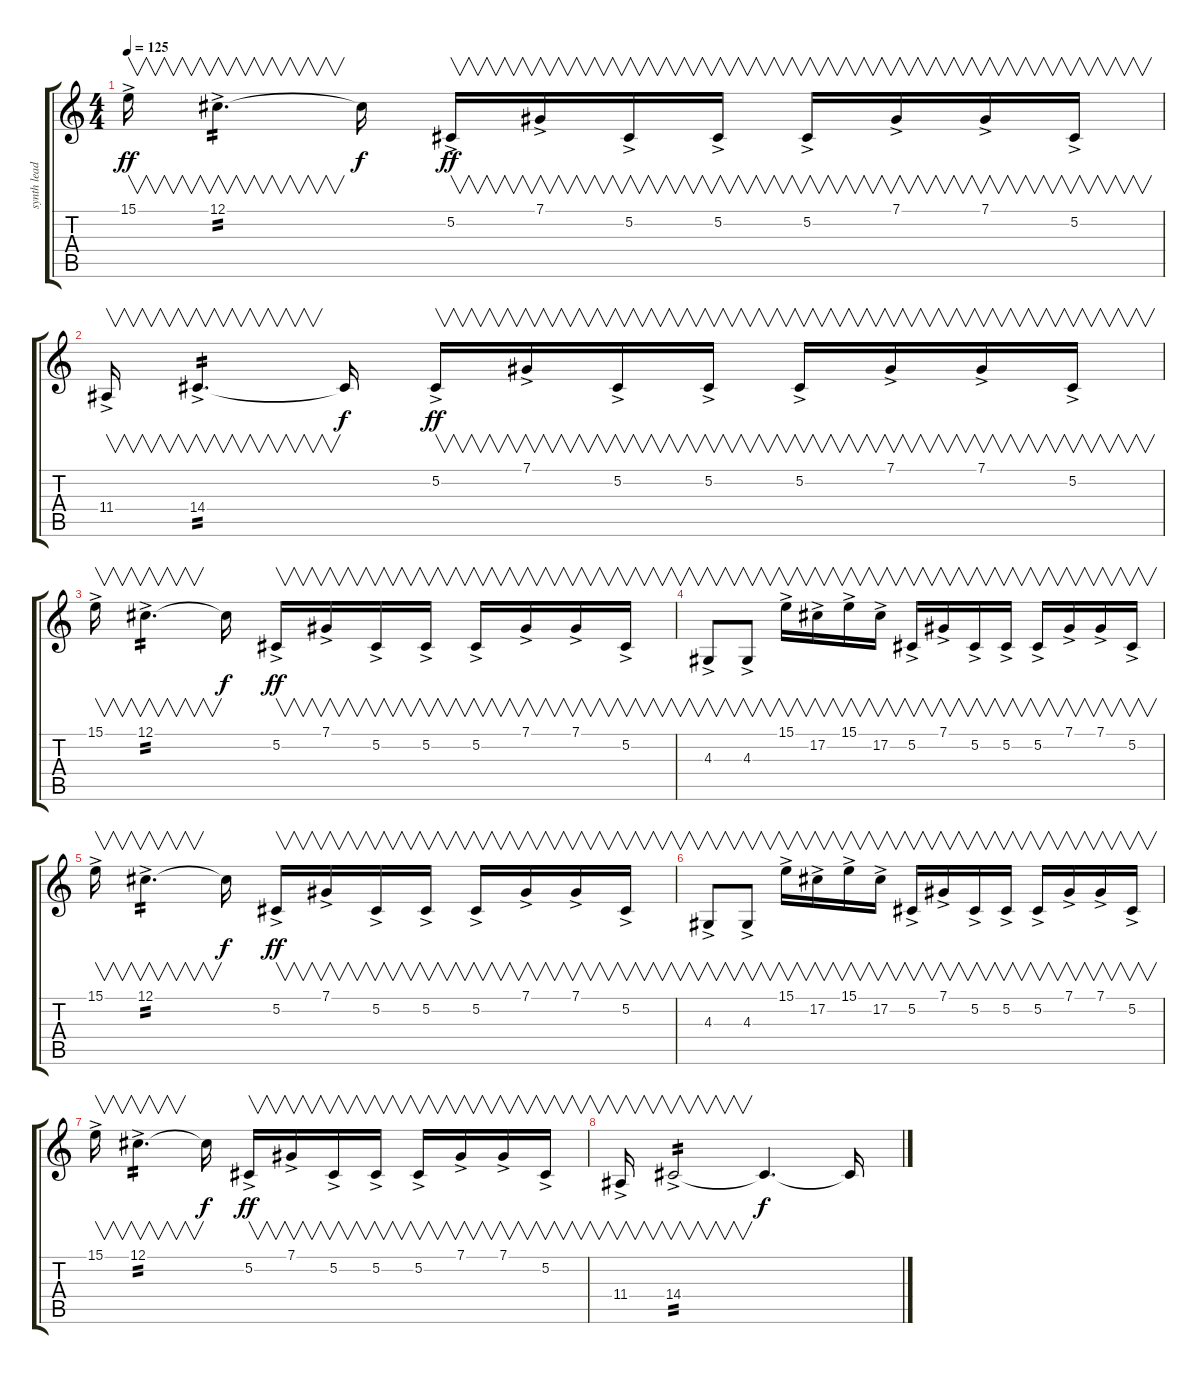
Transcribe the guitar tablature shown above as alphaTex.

\track ("synth lead 2" "synth lead") {instrument lead2sawtooth}
\staff {score tabs}
\tuning (Db4 Ab3 E3 B2 Gb2 B1) {hide}
\ts (4 4)
\tempo 125
\clef g2
\ks c
15.1{ac}.16{v dy ff} 12.1{ac}.4{v d tp 2} 12.1{t}.16{dy f} 5.2{ac}.16{v dy ff} 7.1{ac}.16{v} 5.2{ac}.16{v} 5.2{ac}.16{v} 5.2{ac}.16{v} 7.1{ac}.16{v} 7.1{ac}.16{v} 5.2{ac}.16{v} |
11.4{ac}.16{v} 14.4{ac}.4{v d tp 2} 14.4{t}.16{dy f} 5.2{ac}.16{v dy ff} 7.1{ac}.16{v} 5.2{ac}.16{v} 5.2{ac}.16{v} 5.2{ac}.16{v} 7.1{ac}.16{v} 7.1{ac}.16{v} 5.2{ac}.16{v} |
15.1{ac}.16{v} 12.1{ac}.4{v d tp 2} 12.1{t}.16{dy f} 5.2{ac}.16{v dy ff} 7.1{ac}.16{v} 5.2{ac}.16{v} 5.2{ac}.16{v} 5.2{ac}.16{v} 7.1{ac}.16{v} 7.1{ac}.16{v} 5.2{ac}.16{v} |
4.3{ac}.8{v} 4.3{ac}.8{v} 15.1{ac}.16{v} 17.2{ac}.16{v} 15.1{ac}.16{v} 17.2{ac}.16{v} 5.2{ac}.16{v} 7.1{ac}.16{v} 5.2{ac}.16{v} 5.2{ac}.16{v} 5.2{ac}.16{v} 7.1{ac}.16{v} 7.1{ac}.16{v} 5.2{ac}.16{v} |
15.1{ac}.16{v} 12.1{ac}.4{v d tp 2} 12.1{t}.16{dy f} 5.2{ac}.16{v dy ff} 7.1{ac}.16{v} 5.2{ac}.16{v} 5.2{ac}.16{v} 5.2{ac}.16{v} 7.1{ac}.16{v} 7.1{ac}.16{v} 5.2{ac}.16{v} |
4.3{ac}.8{v} 4.3{ac}.8{v} 15.1{ac}.16{v} 17.2{ac}.16{v} 15.1{ac}.16{v} 17.2{ac}.16{v} 5.2{ac}.16{v} 7.1{ac}.16{v} 5.2{ac}.16{v} 5.2{ac}.16{v} 5.2{ac}.16{v} 7.1{ac}.16{v} 7.1{ac}.16{v} 5.2{ac}.16{v} |
15.1{ac}.16{v} 12.1{ac}.4{v d tp 2} 12.1{t}.16{dy f} 5.2{ac}.16{v dy ff} 7.1{ac}.16{v} 5.2{ac}.16{v} 5.2{ac}.16{v} 5.2{ac}.16{v} 7.1{ac}.16{v} 7.1{ac}.16{v} 5.2{ac}.16{v} |
11.4{ac}.16{v instrument lead2sawtooth} 14.4{ac}.2{v tp 2} 14.4{t}.4{d dy f} 14.4{t}.16
